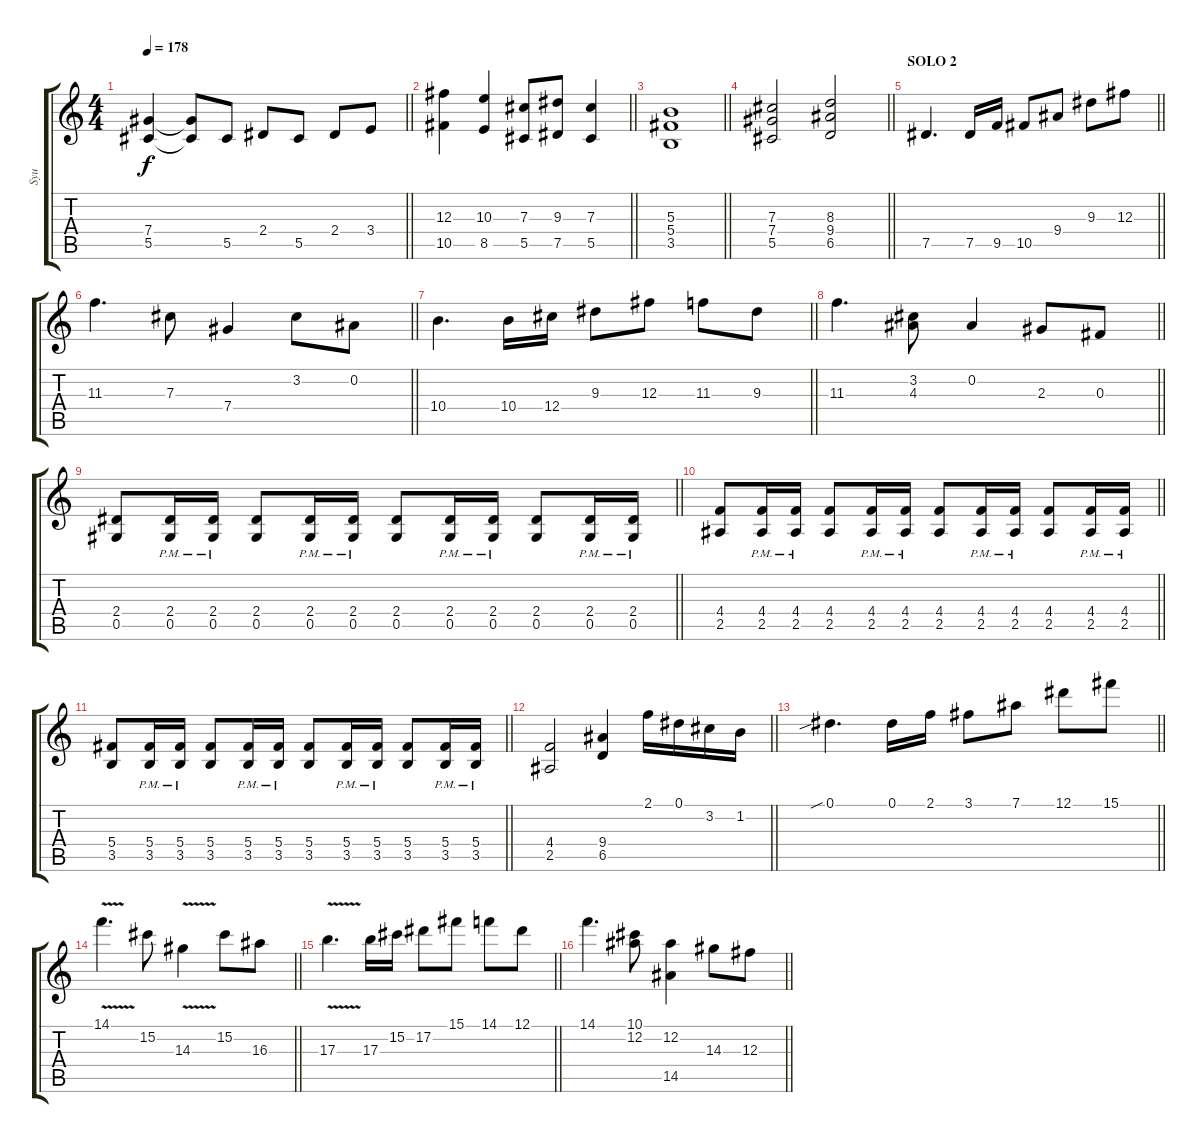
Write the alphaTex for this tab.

\track ("Syu" "Syu") {instrument overdrivenguitar}
\staff {score tabs}
\tuning (Eb4 Bb3 Gb3 Db3 Ab2 Eb2) {hide}
\ts (4 4)
\tempo 178
\clef g2
\barLineRight lightlight
\ks c
(7.4 5.5).4{dy f} (7.4{t} 5.5{t}).8 5.5.8 2.4.8 5.5.8 2.4.8 3.4.8 |
\barLineRight lightlight
(12.3 10.5).4 (10.3 8.5).4 (7.3 5.5).8 (9.3 7.5).8 (7.3 5.5).4 |
\barLineRight lightlight
(5.3 5.4 3.5).1 |
\barLineRight lightlight
(7.3 7.4 5.5).2 (8.3 9.4 6.5).2 |
\section ("" "SOLO 2")
\barLineRight lightlight
7.5.4{d} 7.5.16 9.5.16 10.5.8 9.4.8 9.3.8 12.3.8 |
\barLineRight lightlight
11.3.4{d} 7.3.8 7.4.4 3.2.8 0.2.8 |
\barLineRight lightlight
10.4.4{d} 10.4.16 12.4.16 9.3.8 12.3.8 11.3.8 9.3.8 |
\barLineRight lightlight
11.3.4{d} (3.2 4.3).8 0.2.4 2.3.8 0.3.8 |
\barLineRight lightlight
(2.4 0.5).8 (2.4{pm} 0.5{pm}).16 (2.4{pm} 0.5{pm}).16 (2.4 0.5).8 (2.4{pm} 0.5{pm}).16 (2.4{pm} 0.5{pm}).16 (2.4 0.5).8 (2.4{pm} 0.5{pm}).16 (2.4{pm} 0.5{pm}).16 (2.4 0.5).8 (2.4{pm} 0.5{pm}).16 (2.4{pm} 0.5{pm}).16 |
\barLineRight lightlight
(4.4 2.5).8 (4.4{pm} 2.5{pm}).16 (4.4{pm} 2.5{pm}).16 (4.4 2.5).8 (4.4{pm} 2.5{pm}).16 (4.4{pm} 2.5{pm}).16 (4.4 2.5).8 (4.4{pm} 2.5{pm}).16 (4.4{pm} 2.5{pm}).16 (4.4 2.5).8 (4.4{pm} 2.5{pm}).16 (4.4{pm} 2.5{pm}).16 |
\barLineRight lightlight
(5.4 3.5).8 (5.4{pm} 3.5{pm}).16 (5.4{pm} 3.5{pm}).16 (5.4 3.5).8 (5.4{pm} 3.5{pm}).16 (5.4{pm} 3.5{pm}).16 (5.4 3.5).8 (5.4{pm} 3.5{pm}).16 (5.4{pm} 3.5{pm}).16 (5.4 3.5).8 (5.4{pm} 3.5{pm}).16 (5.4{pm} 3.5{pm}).16 |
\barLineRight lightlight
(4.4 2.5).2 (9.4 6.5).4 2.1.16 0.1.16 3.2.16 1.2.16 |
\barLineRight lightlight
0.1{sib}.4{d} 0.1.16 2.1.16 3.1.8 7.1.8 12.1.8 15.1.8 |
\barLineRight lightlight
14.1{v}.4{d} 15.2.8 14.3{v}.4 15.2.8 16.3.8 |
\barLineRight lightlight
17.3{v}.4{d} 17.3.16 15.2.16 17.2.8 15.1.8 14.1.8 12.1.8 |
\barLineRight lightlight
14.1.4{d} (10.1 12.2).8 (12.2 14.5).4 14.3.8 12.3.8
